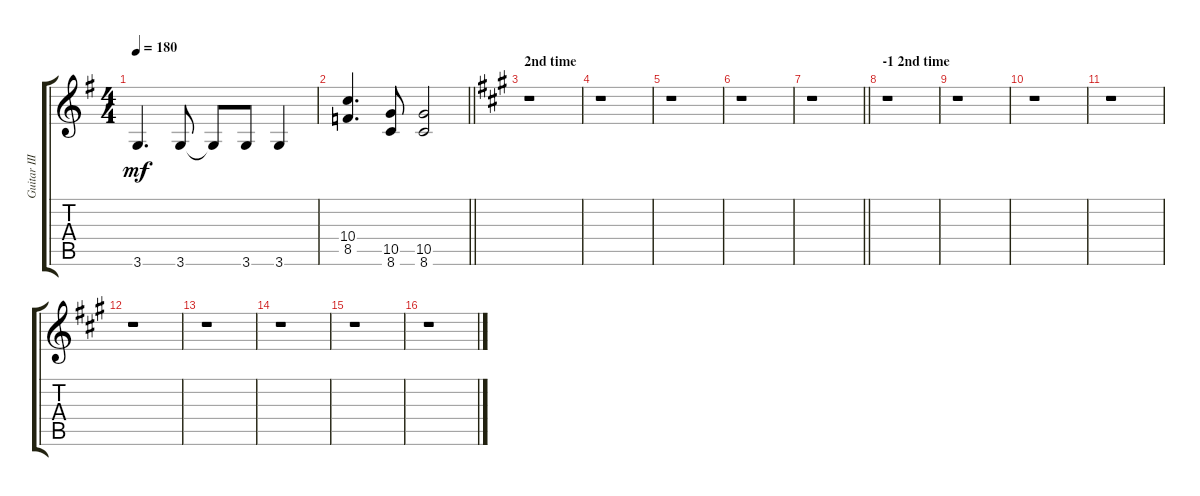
\track ("Guitar III" "Guitar III") {instrument overdrivenguitar}
\staff {score tabs}
\tuning (E4 B3 G3 D3 A2 E2) {hide}
\ts (4 4)
\tempo 180
\clef g2
\ks g
3.6.4{d dy mf} 3.6.8 3.6{t}.8 3.6.8 3.6.4 |
\barLineRight lightlight
(10.4 8.5).4{d} (10.5 8.6).8 (10.5 8.6).2 |
\section ("" "2nd time")
\ks a
r.1 |
r.1 |
r.1 |
r.1 |
\barLineRight lightlight
r.1 |
\section ("" "-1 2nd time")
r.1 |
r.1 |
r.1 |
r.1 |
r.1 |
r.1 |
r.1 |
r.1 |
r.1
